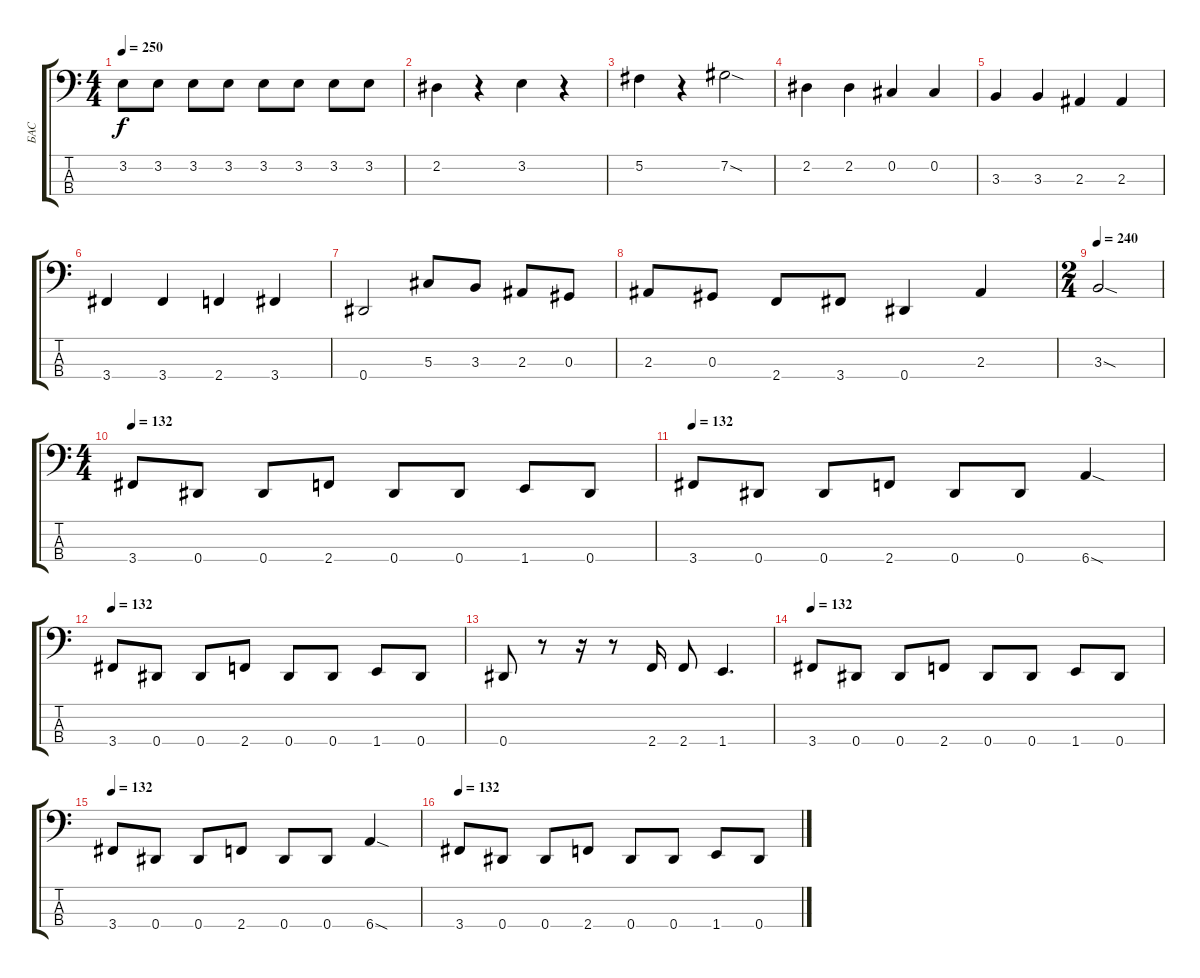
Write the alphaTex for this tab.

\track ("БАС" "БАС") {instrument electricbassfinger}
\staff {score tabs}
\tuning (Gb2 Db2 Ab1 Eb1) {hide}
\ts (4 4)
\tempo 250
\clef f4
\ks c
3.2.8{dy f} 3.2.8 3.2.8 3.2.8 3.2.8 3.2.8 3.2.8 3.2.8 |
2.2.4 r.4 3.2.4 r.4 |
5.2.4 r.4 7.2{sod}.2 |
2.2.4 2.2.4 0.2.4 0.2.4 |
3.3.4 3.3.4 2.3.4 2.3.4 |
3.4.4 3.4.4 2.4.4 3.4.4 |
0.4.2 5.3.8 3.3.8 2.3.8 0.3.8 |
2.3.8 0.3.8 2.4.8 3.4.8 0.4.4 2.3.4 |
\ts (2 4)
\tempo 240
3.3{sod}.2 |
\ts (4 4)
\tempo 132
3.4.8 0.4.8 0.4.8 2.4.8 0.4.8 0.4.8 1.4.8 0.4.8 |
\tempo 132
3.4.8 0.4.8 0.4.8 2.4.8 0.4.8 0.4.8 6.4{sod}.4 |
\tempo 132
3.4.8 0.4.8 0.4.8 2.4.8 0.4.8 0.4.8 1.4.8 0.4.8 |
0.4.8 r.8 r.16 r.8 2.4.16 2.4.8 1.4.4{d} |
\tempo 132
3.4.8 0.4.8 0.4.8 2.4.8 0.4.8 0.4.8 1.4.8 0.4.8 |
\tempo 132
3.4.8 0.4.8 0.4.8 2.4.8 0.4.8 0.4.8 6.4{sod}.4 |
\tempo 132
3.4.8 0.4.8 0.4.8 2.4.8 0.4.8 0.4.8 1.4.8 0.4.8
